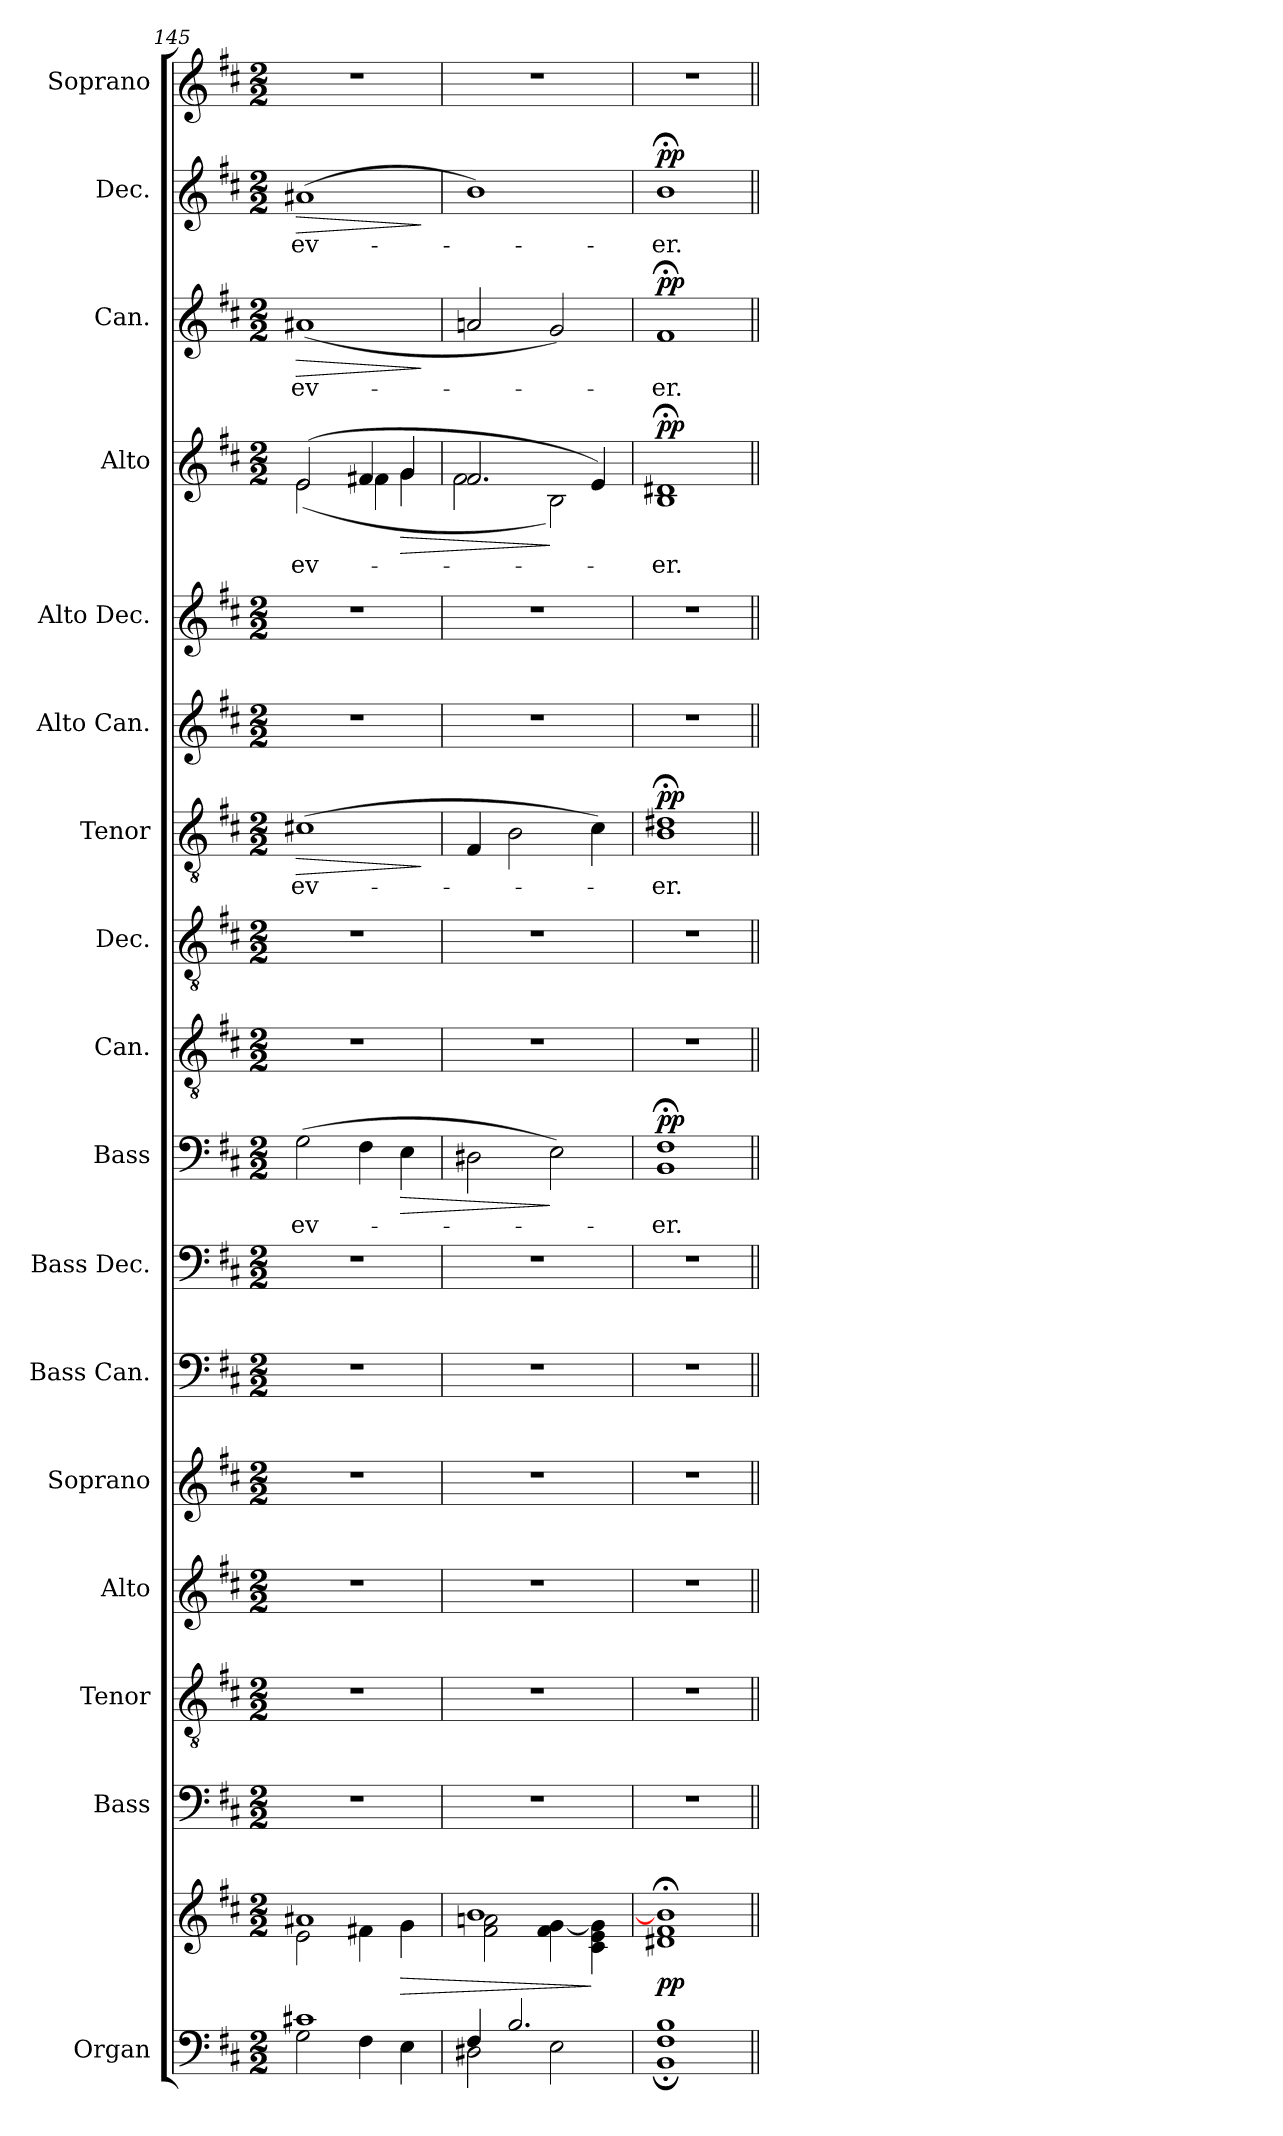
**kern	**kern	**dynam	**kern	**kern	**kern	**kern	**kern	**kern	**kern	**text	**dynam	**kern	**kern	**kern	**text	**dynam	**kern	**kern	**kern	**text	**dynam	**kern	**text	**dynam	**kern	**text	**dynam	**kern
*part17	*part17	*part17	*part16	*part15	*part14	*part13	*part12	*part11	*part10	*part10	*part10	*part9	*part8	*part7	*part7	*part7	*part6	*part5	*part4	*part4	*part4	*part3	*part3	*part3	*part2	*part2	*part2	*part1
*staff18	*staff17	*staff17/18	*staff16	*staff15	*staff14	*staff13	*staff12	*staff11	*staff10	*staff10	*staff10	*staff9	*staff8	*staff7	*staff7	*staff7	*staff6	*staff5	*staff4	*staff4	*staff4	*staff3	*staff3	*staff3	*staff2	*staff2	*staff2	*staff1
*I"Organ	*	*	*I"Bass	*I"Tenor	*I"Alto	*I"Soprano	*I"Bass Can.	*I"Bass Dec.	*I"Bass	*	*	*I"Can.	*I"Dec.	*I"Tenor	*	*	*I"Alto Can.	*I"Alto Dec.	*I"Alto	*	*	*I"Can.	*	*	*I"Dec.	*	*	*I"Soprano
*I'Org.	*	*	*I'B.	*I'T.	*I'A.	*I'S.	*I'B.   Can.	*I'Dec.	*I'B.	*	*	*	*I'Dec.	*I'T.	*	*	*I'A.   Can.	*I'Dec.	*I'A.	*	*	*	*	*	*I'Dec.	*	*	*I'S.
*clefF4	*clefG2	*	*clefF4	*clefGv2	*clefG2	*clefG2	*clefF4	*clefF4	*clefF4	*	*	*clefGv2	*clefGv2	*clefGv2	*	*	*clefG2	*clefG2	*clefG2	*	*	*clefG2	*	*	*clefG2	*	*	*clefG2
*	*	*	*	*ITrd7c12	*	*	*	*	*	*	*	*ITrd7c12	*ITrd7c12	*ITrd7c12	*	*	*	*	*	*	*	*	*	*	*	*	*	*
*k[f#c#]	*k[f#c#]	*	*k[f#c#]	*k[f#c#]	*k[f#c#]	*k[f#c#]	*k[f#c#]	*k[f#c#]	*k[f#c#]	*	*	*k[f#c#]	*k[f#c#]	*k[f#c#]	*	*	*k[f#c#]	*k[f#c#]	*k[f#c#]	*	*	*k[f#c#]	*	*	*k[f#c#]	*	*	*k[f#c#]
*D:	*D:	*	*D:	*D:	*D:	*D:	*D:	*D:	*D:	*	*	*D:	*D:	*D:	*	*	*D:	*D:	*D:	*	*	*D:	*	*	*D:	*	*	*D:
*M2/2	*M2/2	*	*M2/2	*M2/2	*M2/2	*M2/2	*M2/2	*M2/2	*M2/2	*	*	*M2/2	*M2/2	*M2/2	*	*	*M2/2	*M2/2	*M2/2	*	*	*M2/2	*	*	*M2/2	*	*	*M2/2
=145	=145	=145	=145	=145	=145	=145	=145	=145	=145	=145	=145	=145	=145	=145	=145	=145	=145	=145	=145	=145	=145	=145	=145	=145	=145	=145	=145	=145
*^	*^	*	*	*	*	*	*	*	*	*	*	*	*	*	*	*	*	*	*	*	*	*	*	*	*	*	*	*
!	!	!	!	!	!	!	!	!	!	!	!	!LO:LY:b:color=#000000	!	!	!	!	!	!	!	!	!	!	!	!	!	!	!	!	!	!
!	!	!	!	!	!	!	!	!	!	!	!	!	!	!	!	!	!LO:LY:b:color=#000000	!LO:HP:b	!	!	!	!	!	!	!	!	!	!	!	!
!	!	!	!	!	!	!	!	!	!	!	!	!	!	!	!	!	!	!	!	!	!	!LO:LY:b:color=#000000	!	!	!	!	!	!	!	!
*	*	*	*	*	*	*	*	*	*	*	*	*	*	*	*	*	*	*	*	*	*^	*	*	*	*	*	*	*	*	*
!	!	!	!	!	!	!	!	!	!	!	!	!	!	!	!	!	!	!	!	!	!	!	!	!	!	!LO:LY:b:color=#000000	!LO:HP:b	!	!	!	!
!	!	!	!	!	!	!	!	!	!	!	!	!	!	!	!	!	!	!	!	!	!	!	!	!	!	!	!	!	!LO:LY:b:color=#000000	!LO:HP:b	!
1c#Xi	2Gi\	1a#Xi	2ei\	.	1r	1r	1r	1r	1r	1r	(2Gi\	ev-	.	1r	1r	(1C#Xi	ev-	>	1r	1r	(2ei/	(2ei\	ev-	.	(1a#Xi	ev-	>	(1a#Xi	ev-	>	1r
.	4F#i\	.	4f#Xi\	.	.	.	.	.	.	.	4F#i\	.	.	.	.	.	.	.	.	.	4f#Xi/	4f#i\	.	.	.	.	.	.	.	.	.
!	!	!	!	!LO:HP:b	!	!	!	!	!	!	!	!	!LO:HP:b	!	!	!	!	!	!	!	!	!	!	!LO:HP:b	!	!	!	!	!	!	!
.	4Ei\	.	4gi\	>	.	.	.	.	.	.	4Ei\	.	>	.	.	.	.	.	.	.	4gi/	4gi\	.	>	.	.	.	.	.	.	.
*v	*v	*	*	*	*	*	*	*	*	*	*	*	*	*	*	*	*	*	*	*	*v	*v	*	*	*	*	*	*	*	*	*
*	*v	*v	*	*	*	*	*	*	*	*	*	*	*	*	*	*	*	*	*	*	*	*	*	*	*	*	*	*	*
.	.	.	.	.	.	.	.	.	.	.	.	.	.	.	.	]	.	.	.	.	.	.	.	]	.	.	]	.
=146	=146	=146	=146	=146	=146	=146	=146	=146	=146	=146	=146	=146	=146	=146	=146	=146	=146	=146	=146	=146	=146	=146	=146	=146	=146	=146	=146	=146
*^	*^	*	*	*	*	*	*	*	*	*	*	*	*	*	*	*	*	*	*^	*	*	*	*	*	*	*	*	*
4F#i/	2D#Xi\	1bi	2f#i\ 2ani	.	1r	1r	1r	1r	1r	1r	2D#Xi\	.	.	1r	1r	4FF#i/	.	.	1r	1r	2.f#i/	2f#i\	.	.	2ani/	.	.	1bi)	.	.	1r
2.Bi/	.	.	.	.	.	.	.	.	.	.	.	.	.	.	.	2BBi\	.	.	.	.	.	.	.	.	.	.	.	.	.	.	.
.	2Ei\	.	4f#i\ [4gi	.	.	.	.	.	.	.	2Ei\)	.	]	.	.	.	.	.	.	.	.	2Bi\)	.	]	2gi/)	.	.	.	.	.	.
.	.	.	4c#i\ 4ei 4gi]	]	.	.	.	.	.	.	.	.	.	.	.	4C#i\)	.	.	.	.	4ei/)	.	.	.	.	.	.	.	.	.	.
*	*	*	*	*	*	*	*	*	*	*	*	*	*	*	*	*	*	*	*	*	*v	*v	*	*	*	*	*	*	*	*	*
=147	=147	=147	=147	=147	=147	=147	=147	=147	=147	=147	=147	=147	=147	=147	=147	=147	=147	=147	=147	=147	=147	=147	=147	=147	=147	=147	=147	=147	=147	=147
!	!	!	!	!	!	!	!	!	!	!	!	!LO:LY:b:color=#000000	!	!	!	!	!	!	!	!	!	!	!	!	!	!	!	!	!	!
!	!	!	!	!	!	!	!	!	!	!	!	!	!	!	!	!	!LO:LY:b:color=#000000	!	!	!	!	!	!	!	!	!	!	!	!	!
!	!	!	!	!	!	!	!	!	!	!	!	!	!	!	!	!	!	!	!	!	!	!LO:LY:b:color=#000000	!	!	!	!	!	!	!	!
!	!	!	!	!	!	!	!	!	!	!	!	!	!	!	!	!	!	!	!	!	!	!	!	!	!LO:LY:b:color=#000000	!	!	!	!	!
!	!	!	!	!	!	!	!	!	!	!	!	!	!	!	!	!	!	!	!	!	!	!	!	!	!	!	!	!LO:LY:b:color=#000000	!	!
1F#i 1Bi	1BB;i	1f#i; 1bi];	1d#Xi	pp	1r	1r	1r	1r	1r	1r	1BBi; 1F#i;	-er.	pp	1r	1r	1BBi; 1D#Xi;	-er.	pp	1r	1r	1Bi; 1d#Xi;	-er.	pp	1f#;i	-er.	pp	1b;i	-er.	pp	1r
*v	*v	*	*	*	*	*	*	*	*	*	*	*	*	*	*	*	*	*	*	*	*	*	*	*	*	*	*	*	*	*
*	*v	*v	*	*	*	*	*	*	*	*	*	*	*	*	*	*	*	*	*	*	*	*	*	*	*	*	*	*	*
=||	=||	=||	=||	=||	=||	=||	=||	=||	=||	=||	=||	=||	=||	=||	=||	=||	=||	=||	=||	=||	=||	=||	=||	=||	=||	=||	=||	=||
*-	*-	*-	*-	*-	*-	*-	*-	*-	*-	*-	*-	*-	*-	*-	*-	*-	*-	*-	*-	*-	*-	*-	*-	*-	*-	*-	*-	*-
